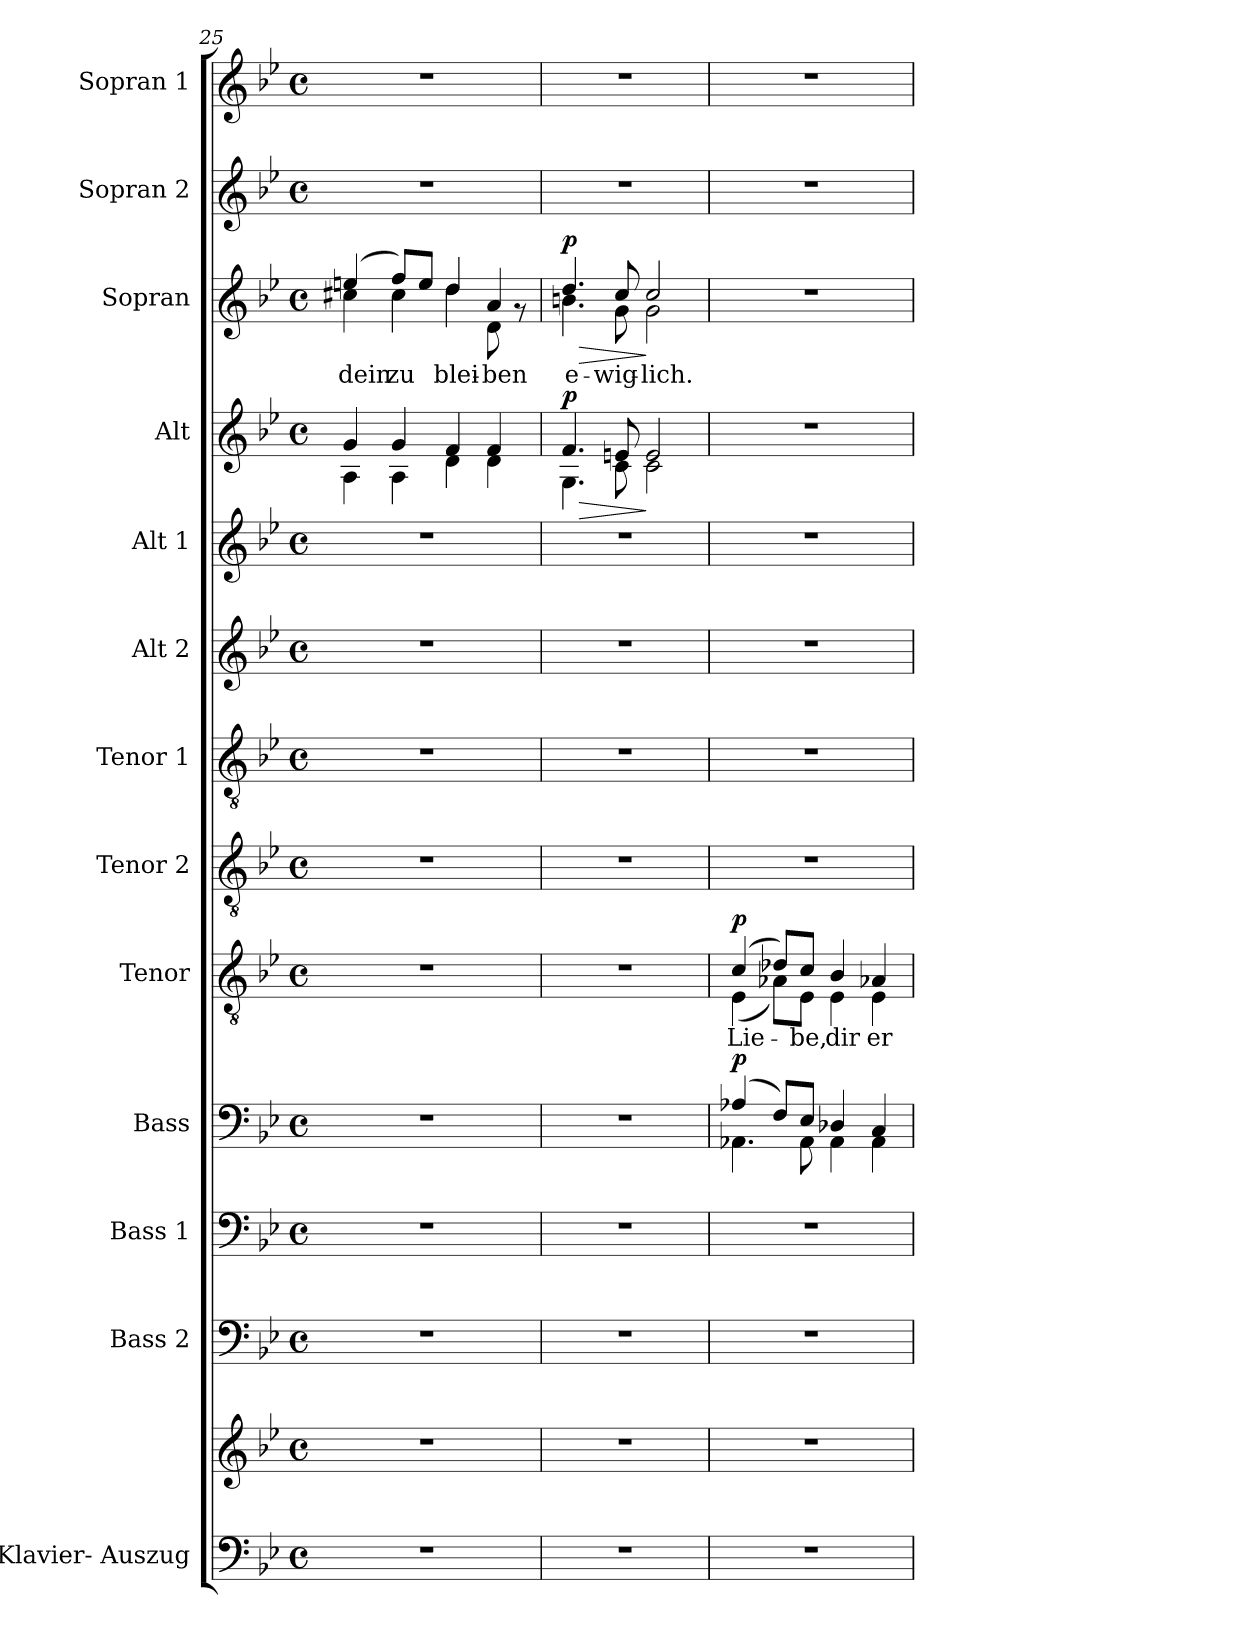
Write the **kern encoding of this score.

**kern	**kern	**kern	**kern	**kern	**dynam	**kern	**text	**dynam	**kern	**kern	**kern	**kern	**kern	**dynam	**kern	**text	**dynam	**kern	**kern
*part13	*part13	*part12	*part11	*part10	*part10	*part9	*part9	*part9	*part8	*part7	*part6	*part5	*part4	*part4	*part3	*part3	*part3	*part2	*part1
*staff14	*staff13	*staff12	*staff11	*staff10	*staff10	*staff9	*staff9	*staff9	*staff8	*staff7	*staff6	*staff5	*staff4	*staff4	*staff3	*staff3	*staff3	*staff2	*staff1
*I"Klavier- Auszug	*	*I"Bass 2	*I"Bass 1	*I"Bass	*	*I"Tenor	*	*	*I"Tenor 2	*I"Tenor 1	*I"Alt 2	*I"Alt 1	*I"Alt	*	*I"Sopran	*	*	*I"Sopran 2	*I"Sopran 1
*	*	*I'B2	*I'B1	*I'Bass	*	*I'Ten.	*	*	*I'T2	*I'T1	*I'A2	*I'A1	*I'Alt	*	*I'Sop.	*	*	*I'S2	*I'S1
*clefF4	*clefG2	*clefF4	*clefF4	*clefF4	*	*clefGv2	*	*	*clefGv2	*clefGv2	*clefG2	*clefG2	*clefG2	*	*clefG2	*	*	*clefG2	*clefG2
*k[b-e-]	*k[b-e-]	*k[b-e-]	*k[b-e-]	*k[b-e-]	*	*k[b-e-]	*	*	*k[b-e-]	*k[b-e-]	*k[b-e-]	*k[b-e-]	*k[b-e-]	*	*k[b-e-]	*	*	*k[b-e-]	*k[b-e-]
*M4/4	*M4/4	*M4/4	*M4/4	*M4/4	*	*M4/4	*	*	*M4/4	*M4/4	*M4/4	*M4/4	*M4/4	*	*M4/4	*	*	*M4/4	*M4/4
*met(c)	*met(c)	*met(c)	*met(c)	*met(c)	*	*met(c)	*	*	*met(c)	*met(c)	*met(c)	*met(c)	*met(c)	*	*met(c)	*	*	*met(c)	*met(c)
=25	=25	=25	=25	=25	=25	=25	=25	=25	=25	=25	=25	=25	=25	=25	=25	=25	=25	=25	=25
*	*	*	*	*	*	*	*	*	*	*	*	*	*^	*	*^	*	*	*	*
!	!	!	!	!	!	!	!	!	!	!	!	!	!	!	!	!	!	!LO:LY:b	!	!	!
1r	1r	1r	1r	1r	.	1r	.	.	1r	1r	1r	1r	4g/	4A\	.	(4een/	4cc#X\	dein	.	1r	1r
!	!	!	!	!	!	!	!	!	!	!	!	!	!	!	!	!	!	!LO:LY:b	!	!	!
.	.	.	.	.	.	.	.	.	.	.	.	.	4g/	4A\	.	8ff/L)	4cc#\	zu	.	.	.
.	.	.	.	.	.	.	.	.	.	.	.	.	.	.	.	8ee/J	.	.	.	.	.
!	!	!	!	!	!	!	!	!	!	!	!	!	!	!	!	!	!	!LO:LY:b	!	!	!
.	.	.	.	.	.	.	.	.	.	.	.	.	4f/	4d\	.	4dd/	4dd\	blei-	.	.	.
!	!	!	!	!	!	!	!	!	!	!	!	!	!	!	!	!	!	!LO:LY:b	!	!	!
.	.	.	.	.	.	.	.	.	.	.	.	.	4f/	4d\	.	4a/	8d\	-ben	.	.	.
.	.	.	.	.	.	.	.	.	.	.	.	.	.	.	.	.	8rg	.	.	.	.
=26	=26	=26	=26	=26	=26	=26	=26	=26	=26	=26	=26	=26	=26	=26	=26	=26	=26	=26	=26	=26	=26
!	!	!	!	!	!	!	!	!	!	!	!	!	!	!	!LO:HP:b	!	!	!LO:LY:b	!LO:HP:b	!	!
!	!	!	!	!	!	!	!	!	!	!	!	!	!	!	!LO:DY:n=1:a	!	!	!	!LO:DY:n=1:a	!	!
1r	1r	1r	1r	1r	.	1r	.	.	1r	1r	1r	1r	4.f/	4.G\	> p	4.dd/	4.bn\	e-	> p	1r	1r
!	!	!	!	!	!	!	!	!	!	!	!	!	!	!	!	!	!	!LO:LY:b	!	!	!
.	.	.	.	.	.	.	.	.	.	.	.	.	8en/	8c\	.	8cc/	8g\	-wig-	.	.	.
!	!	!	!	!	!	!	!	!	!	!	!	!	!	!	!	!	!	!LO:LY:b	!	!	!
.	.	.	.	.	.	.	.	.	.	.	.	.	2e/	2c\	]	2cc/	2g\	-lich.	]	.	.
!!LO:LB:g=z
=27	=27	=27	=27	=27	=27	=27	=27	=27	=27	=27	=27	=27	=27	=27	=27	=27	=27	=27	=27	=27	=27
*	*	*	*	*^	*	*	*	*	*	*	*	*	*	*	*	*	*	*	*	*	*
!	!	!	!	!	!	!LO:DY:a	!	!LO:LY:b	!LO:DY:a	!	!	!	!	!	!	!	!	!	!	!	!	!
*	*	*	*	*	*	*	*	*	*	*	*	*	*	*v	*v	*	*	*	*	*	*	*
*	*	*	*	*	*	*	*^	*	*	*	*	*	*	*	*	*v	*v	*	*	*	*
1r	1r	1r	1r	(4A-X/	4.AA-X\	p	(4c/	(4E-\	Lie-	p	1r	1r	1r	1r	1r	.	1r	.	.	1r	1r
.	.	.	.	8F/L)	.	.	8d-X/L)	8A-X\L)	.	.	.	.	.	.	.	.	.	.	.	.	.
!	!	!	!	!	!	!	!	!	!LO:LY:b	!	!	!	!	!	!	!	!	!	!	!	!
.	.	.	.	8E-/J	8AA-\	.	8c/J	8E-\J	-be,	.	.	.	.	.	.	.	.	.	.	.	.
!	!	!	!	!	!	!	!	!	!LO:LY:b	!	!	!	!	!	!	!	!	!	!	!	!
.	.	.	.	4D-X/	4AA-\	.	4B-/	4E-\	dir	.	.	.	.	.	.	.	.	.	.	.	.
!	!	!	!	!	!	!	!	!	!LO:LY:b	!	!	!	!	!	!	!	!	!	!	!	!
.	.	.	.	4C/	4AA-\	.	4A-X/	4E-\	er-	.	.	.	.	.	.	.	.	.	.	.	.
*	*	*	*	*v	*v	*	*	*	*	*	*	*	*	*	*	*	*	*	*	*	*
*	*	*	*	*	*	*v	*v	*	*	*	*	*	*	*	*	*	*	*	*	*
=	=	=	=	=	=	=	=	=	=	=	=	=	=	=	=	=	=	=	=
*-	*-	*-	*-	*-	*-	*-	*-	*-	*-	*-	*-	*-	*-	*-	*-	*-	*-	*-	*-
